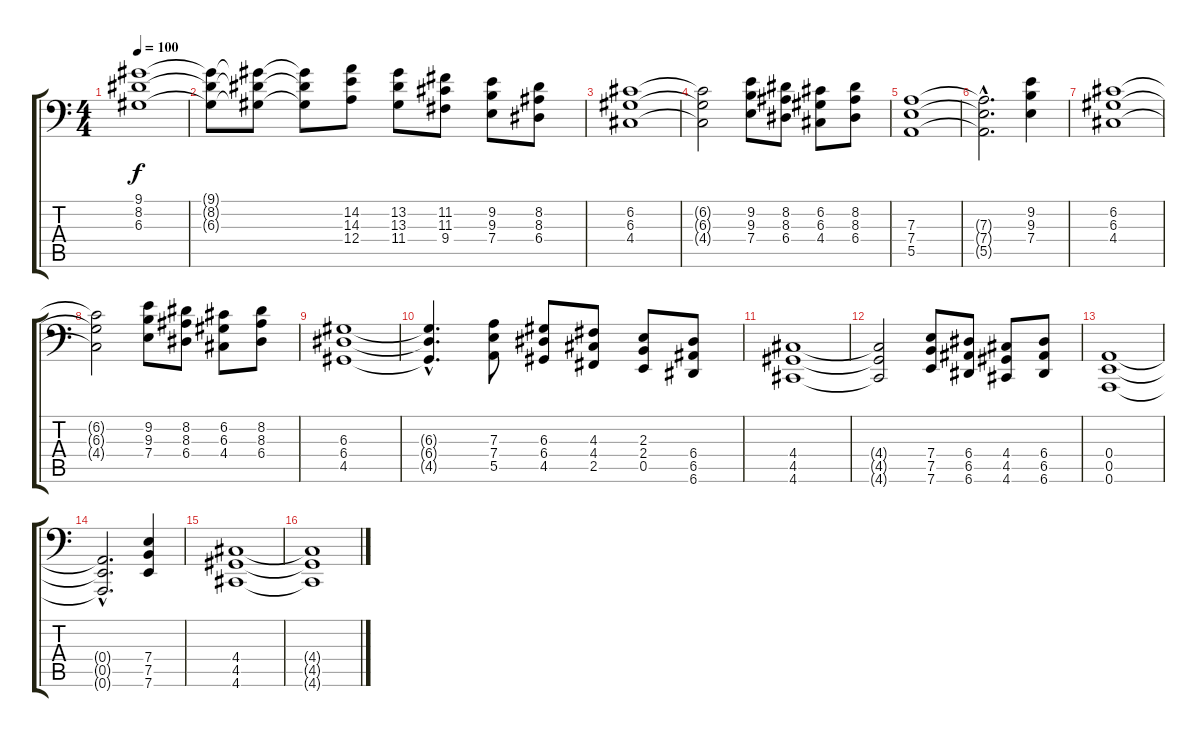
\track "" {instrument stringensemble1}
\staff {score tabs}
\tuning (B3 G3 D3 A2 E2 A1) {hide}
\ts (4 4)
\tempo 100
\clef f4
\ks c
(9.1 8.2 6.3).1{dy f} |
(9.1{t} 8.2{t} 6.3{t}).8 (9.1{t} 8.2{t} 6.3{t}).8 (9.1{t} 8.2{t} 6.3{t}).8 (14.2 14.3 12.4).8 (13.2 13.3 11.4).8 (11.2 11.3 9.4).8 (9.2 9.3 7.4).8 (8.2 8.3 6.4).8 |
(6.2 6.3 4.4).1 |
(6.2{t} 6.3{t} 4.4{t}).2 (9.2 9.3 7.4).8 (8.2 8.3 6.4).8 (6.2 6.3 4.4).8 (8.2 8.3 6.4).8 |
(7.3 7.4 5.5).1 |
(7.3{hac t} 7.4{hac t} 5.5{hac t}).2{d} (9.2 9.3 7.4).4 |
(6.2 6.3 4.4).1 |
(6.2{t} 6.3{t} 4.4{t}).2 (9.2 9.3 7.4).8 (8.2 8.3 6.4).8 (6.2 6.3 4.4).8 (8.2 8.3 6.4).8 |
(6.3 6.4 4.5).1 |
(6.3{hac t} 6.4{hac t} 4.5{hac t}).4{d} (7.3 7.4 5.5).8 (6.3 6.4 4.5).8 (4.3 4.4 2.5).8 (2.3 2.4 0.5).8 (6.4 6.5 6.6).8 |
(4.4 4.5 4.6).1 |
(4.4{t} 4.5{t} 4.6{t}).2 (7.4 7.5 7.6).8 (6.4 6.5 6.6).8 (4.4 4.5 4.6).8 (6.4 6.5 6.6).8 |
(0.4 0.5 0.6).1 |
(0.4{hac t} 0.5{hac t} 0.6{hac t}).2{d} (7.4 7.5 7.6).4 |
(4.4 4.5 4.6).1 |
(4.4{t} 4.5{t} 4.6{t}).1
